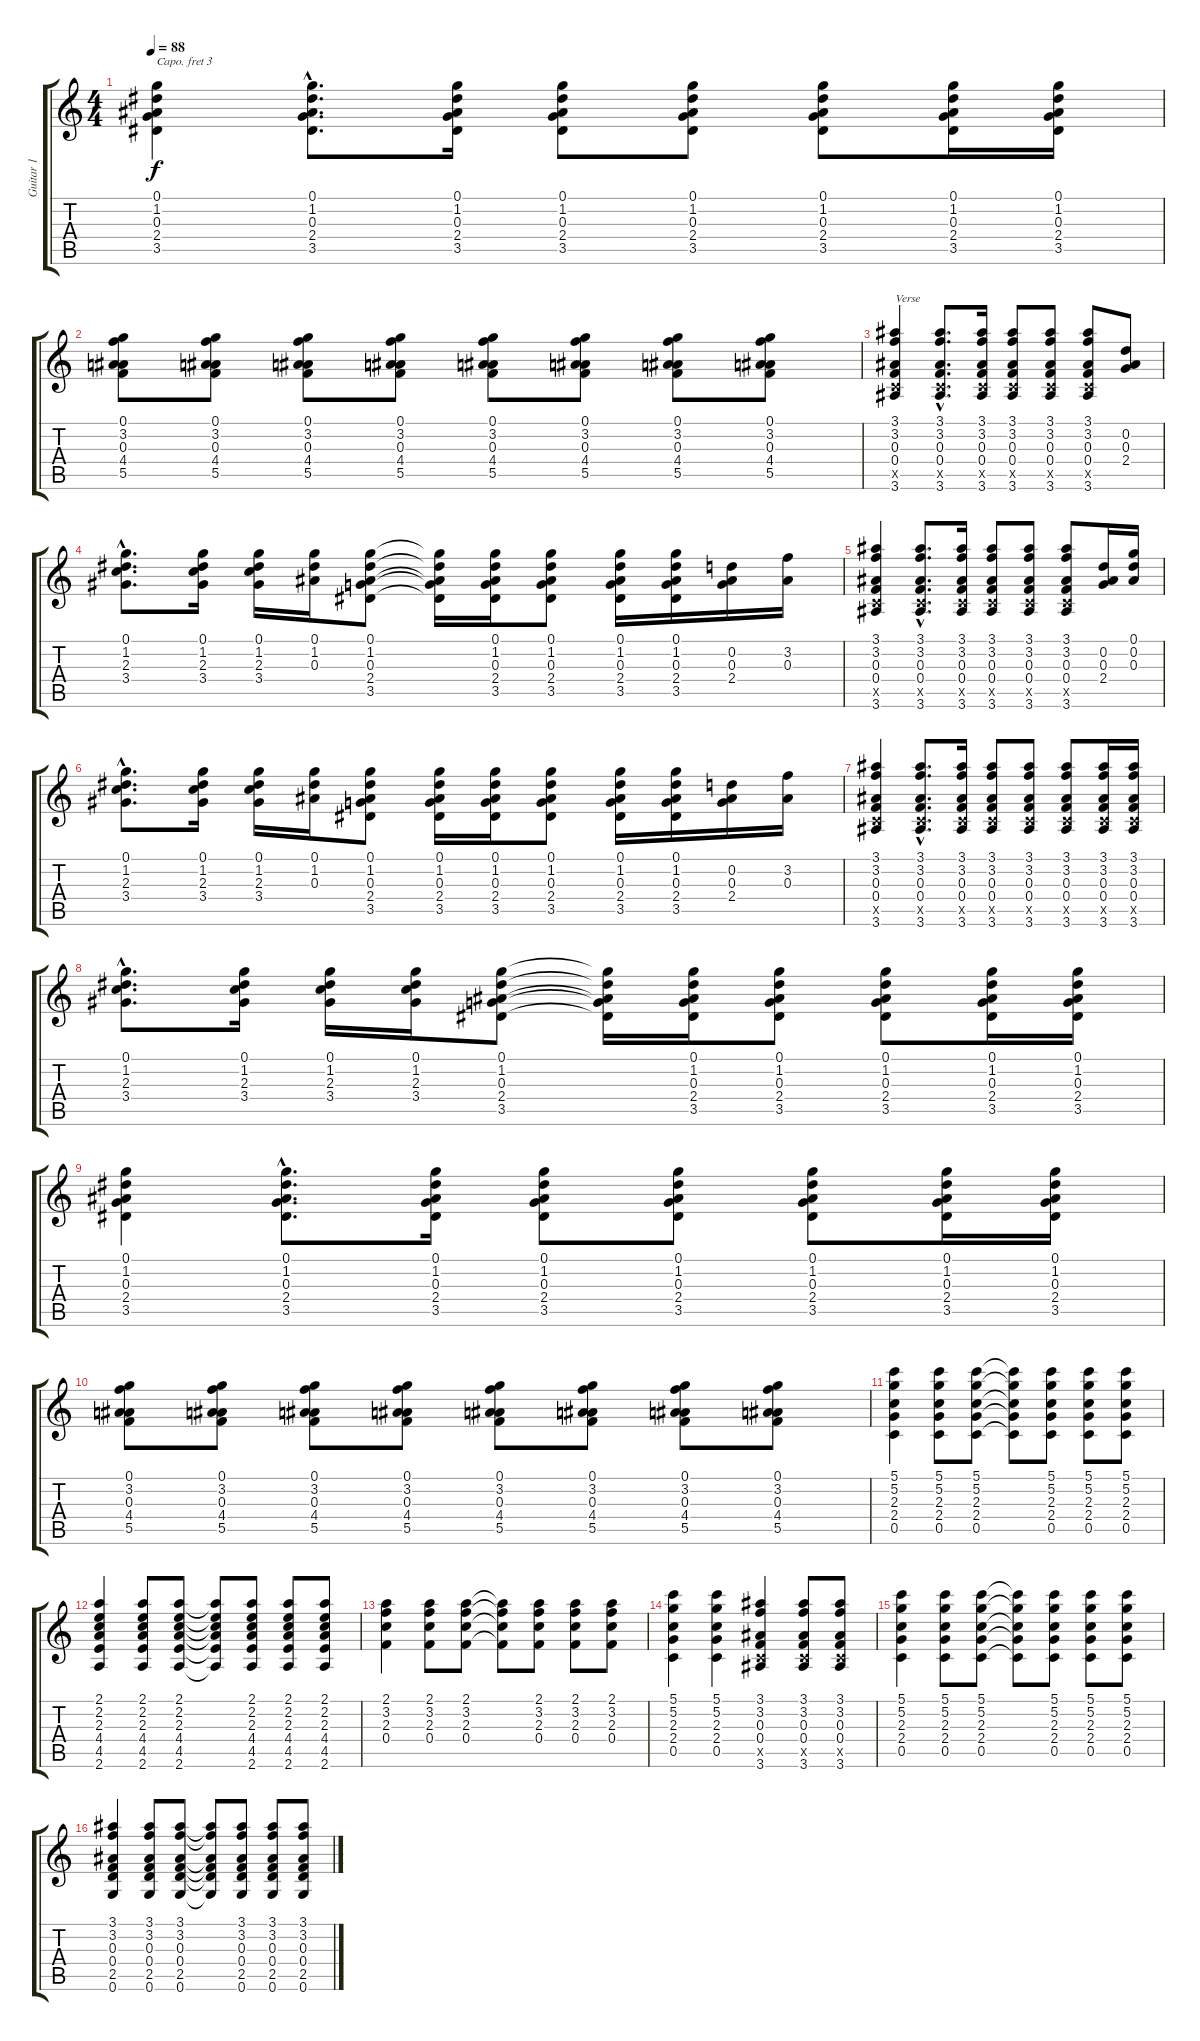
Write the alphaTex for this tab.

\track ("Guitar 1" "Guitar 1") {instrument acousticguitarsteel}
\staff {score tabs}
\capo 3
\tuning (E4 B3 G3 D3 A2 E2) {hide}
\ts (4 4)
\tempo 88
\clef g2
\ks c
(0.1 1.2 0.3 2.4 3.5).4{dy f} (0.1{hac} 1.2{hac} 0.3{hac} 2.4{hac} 3.5{hac}).8{d} (0.1 1.2 0.3 2.4 3.5).16 (0.1 1.2 0.3 2.4 3.5).8 (0.1 1.2 0.3 2.4 3.5).8 (0.1 1.2 0.3 2.4 3.5).8 (0.1 1.2 0.3 2.4 3.5).16 (0.1 1.2 0.3 2.4 3.5).16 |
(0.1 3.2 0.3 4.4 5.5).8 (0.1 3.2 0.3 4.4 5.5).8 (0.1 3.2 0.3 4.4 5.5).8 (0.1 3.2 0.3 4.4 5.5).8 (0.1 3.2 0.3 4.4 5.5).8 (0.1 3.2 0.3 4.4 5.5).8 (0.1 3.2 0.3 4.4 5.5).8 (0.1 3.2 0.3 4.4 5.5).8 |
(3.1 3.2 0.3 0.4 0.5{x} 3.6).4{txt "Verse"} (3.1{hac} 3.2{hac} 0.3{hac} 0.4{hac} 0.5{hac x} 3.6{hac}).8{d} (3.1 3.2 0.3 0.4 0.5{x} 3.6).16 (3.1 3.2 0.3 0.4 0.5{x} 3.6).8 (3.1 3.2 0.3 0.4 0.5{x} 3.6).8 (3.1 3.2 0.3 0.4 0.5{x} 3.6).8 (0.2 0.3 2.4).8 |
(0.1{hac} 1.2{hac} 2.3{hac} 3.4{hac}).8{d} (0.1 1.2 2.3 3.4).16 (0.1 1.2 2.3 3.4).16 (0.1 1.2 0.3).16 (0.1 1.2 0.3 2.4 3.5).8 (0.1{t} 1.2{t} 0.3{t} 2.4{t} 3.5{t}).16 (0.1 1.2 0.3 2.4 3.5).16 (0.1 1.2 0.3 2.4 3.5).8 (0.1 1.2 0.3 2.4 3.5).16 (0.1 1.2 0.3 2.4 3.5).16 (0.2 0.3 2.4).16 (3.2 0.3).16 |
(3.1 3.2 0.3 0.4 0.5{x} 3.6).4 (3.1{hac} 3.2{hac} 0.3{hac} 0.4{hac} 0.5{hac x} 3.6{hac}).8{d} (3.1 3.2 0.3 0.4 0.5{x} 3.6).16 (3.1 3.2 0.3 0.4 0.5{x} 3.6).8 (3.1 3.2 0.3 0.4 0.5{x} 3.6).8 (3.1 3.2 0.3 0.4 0.5{x} 3.6).8 (0.2 0.3 2.4).16 (0.1 0.2 0.3).16 |
(0.1{hac} 1.2{hac} 2.3{hac} 3.4{hac}).8{d} (0.1 1.2 2.3 3.4).16 (0.1 1.2 2.3 3.4).16 (0.1 1.2 0.3).16 (0.1 1.2 0.3 2.4 3.5).8 (0.1 1.2 0.3 2.4 3.5).16 (0.1 1.2 0.3 2.4 3.5).16 (0.1 1.2 0.3 2.4 3.5).8 (0.1 1.2 0.3 2.4 3.5).16 (0.1 1.2 0.3 2.4 3.5).16 (0.2 0.3 2.4).16 (3.2 0.3).16 |
(3.1 3.2 0.3 0.4 0.5{x} 3.6).4 (3.1{hac} 3.2{hac} 0.3{hac} 0.4{hac} 0.5{hac x} 3.6{hac}).8{d} (3.1 3.2 0.3 0.4 0.5{x} 3.6).16 (3.1 3.2 0.3 0.4 0.5{x} 3.6).8 (3.1 3.2 0.3 0.4 0.5{x} 3.6).8 (3.1 3.2 0.3 0.4 0.5{x} 3.6).8 (3.1 3.2 0.3 0.4 0.5{x} 3.6).16 (3.1 3.2 0.3 0.4 0.5{x} 3.6).16 |
(0.1{hac} 1.2{hac} 2.3{hac} 3.4{hac}).8{d} (0.1 1.2 2.3 3.4).16 (0.1 1.2 2.3 3.4).16 (0.1 1.2 2.3 3.4).16 (0.1 1.2 0.3 2.4 3.5).8 (0.1{t} 1.2{t} 0.3{t} 2.4{t} 3.5{t}).16 (0.1 1.2 0.3 2.4 3.5).16 (0.1 1.2 0.3 2.4 3.5).8 (0.1 1.2 0.3 2.4 3.5).8 (0.1 1.2 0.3 2.4 3.5).16 (0.1 1.2 0.3 2.4 3.5).16 |
(0.1 1.2 0.3 2.4 3.5).4 (0.1{hac} 1.2{hac} 0.3{hac} 2.4{hac} 3.5{hac}).8{d} (0.1 1.2 0.3 2.4 3.5).16 (0.1 1.2 0.3 2.4 3.5).8 (0.1 1.2 0.3 2.4 3.5).8 (0.1 1.2 0.3 2.4 3.5).8 (0.1 1.2 0.3 2.4 3.5).16 (0.1 1.2 0.3 2.4 3.5).16 |
(0.1 3.2 0.3 4.4 5.5).8 (0.1 3.2 0.3 4.4 5.5).8 (0.1 3.2 0.3 4.4 5.5).8 (0.1 3.2 0.3 4.4 5.5).8 (0.1 3.2 0.3 4.4 5.5).8 (0.1 3.2 0.3 4.4 5.5).8 (0.1 3.2 0.3 4.4 5.5).8 (0.1 3.2 0.3 4.4 5.5).8 |
(5.1 5.2 2.3 2.4 0.5).4 (5.1 5.2 2.3 2.4 0.5).8 (5.1 5.2 2.3 2.4 0.5).8 (5.1{t} 5.2{t} 2.3{t} 2.4{t} 0.5{t}).8 (5.1 5.2 2.3 2.4 0.5).8 (5.1 5.2 2.3 2.4 0.5).8 (5.1 5.2 2.3 2.4 0.5).8 |
(2.1 2.2 2.3 4.4 4.5 2.6).4 (2.1 2.2 2.3 4.4 4.5 2.6).8 (2.1 2.2 2.3 4.4 4.5 2.6).8 (2.1{t} 2.2{t} 2.3{t} 4.4{t} 4.5{t} 2.6{t}).8 (2.1 2.2 2.3 4.4 4.5 2.6).8 (2.1 2.2 2.3 4.4 4.5 2.6).8 (2.1 2.2 2.3 4.4 4.5 2.6).8 |
(2.1 3.2 2.3 0.4).4 (2.1 3.2 2.3 0.4).8 (2.1 3.2 2.3 0.4).8 (2.1{t} 3.2{t} 2.3{t} 0.4{t}).8 (2.1 3.2 2.3 0.4).8 (2.1 3.2 2.3 0.4).8 (2.1 3.2 2.3 0.4).8 |
(5.1 5.2 2.3 2.4 0.5).4 (5.1 5.2 2.3 2.4 0.5).4 (3.1 3.2 0.3 0.4 0.5{x} 3.6).4 (3.1 3.2 0.3 0.4 0.5{x} 3.6).8 (3.1 3.2 0.3 0.4 0.5{x} 3.6).8 |
(5.1 5.2 2.3 2.4 0.5).4 (5.1 5.2 2.3 2.4 0.5).8 (5.1 5.2 2.3 2.4 0.5).8 (5.1{t} 5.2{t} 2.3{t} 2.4{t} 0.5{t}).8 (5.1 5.2 2.3 2.4 0.5).8 (5.1 5.2 2.3 2.4 0.5).8 (5.1 5.2 2.3 2.4 0.5).8 |
(3.1 3.2 0.3 0.4 2.5 0.6).4 (3.1 3.2 0.3 0.4 2.5 0.6).8 (3.1 3.2 0.3 0.4 2.5 0.6).8 (3.1{t} 3.2{t} 0.3{t} 0.4{t} 2.5{t} 0.6{t}).8 (3.1 3.2 0.3 0.4 2.5 0.6).8 (3.1 3.2 0.3 0.4 2.5 0.6).8 (3.1 3.2 0.3 0.4 2.5 0.6).8
